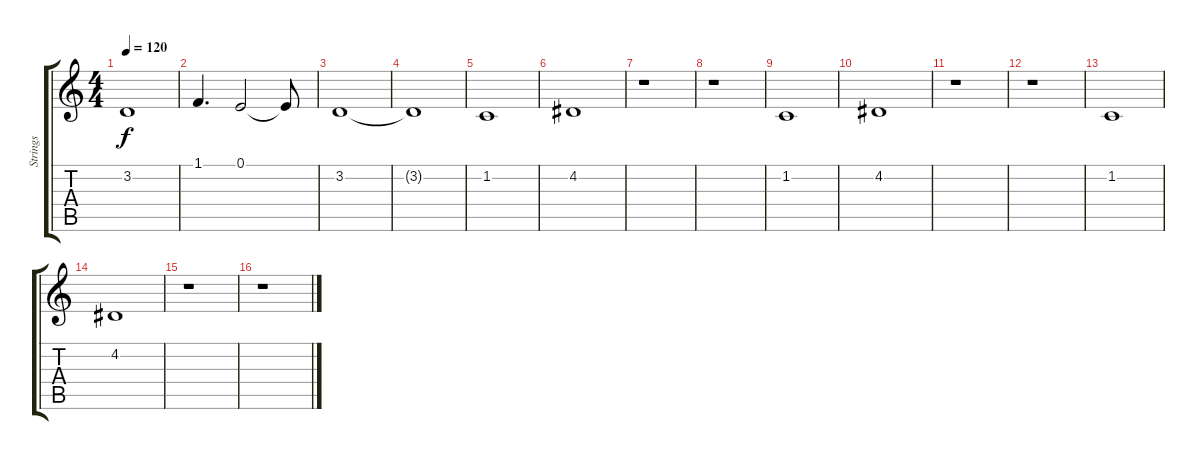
\track ("Strings" "Strings") {instrument stringensemble2}
\staff {score tabs}
\tuning (E4 B3 G3 D3 A2 E2) {hide}
\ts (4 4)
\tempo 120
\clef g2
\ks c
3.2.1{dy f} |
1.1.4{d} 0.1.2 0.1{t}.8 |
3.2.1 |
3.2{t}.1 |
1.2.1 |
4.2.1 |
r.1 |
r.1 |
1.2.1 |
4.2.1 |
r.1 |
r.1 |
1.2.1 |
4.2.1 |
r.1 |
r.1
